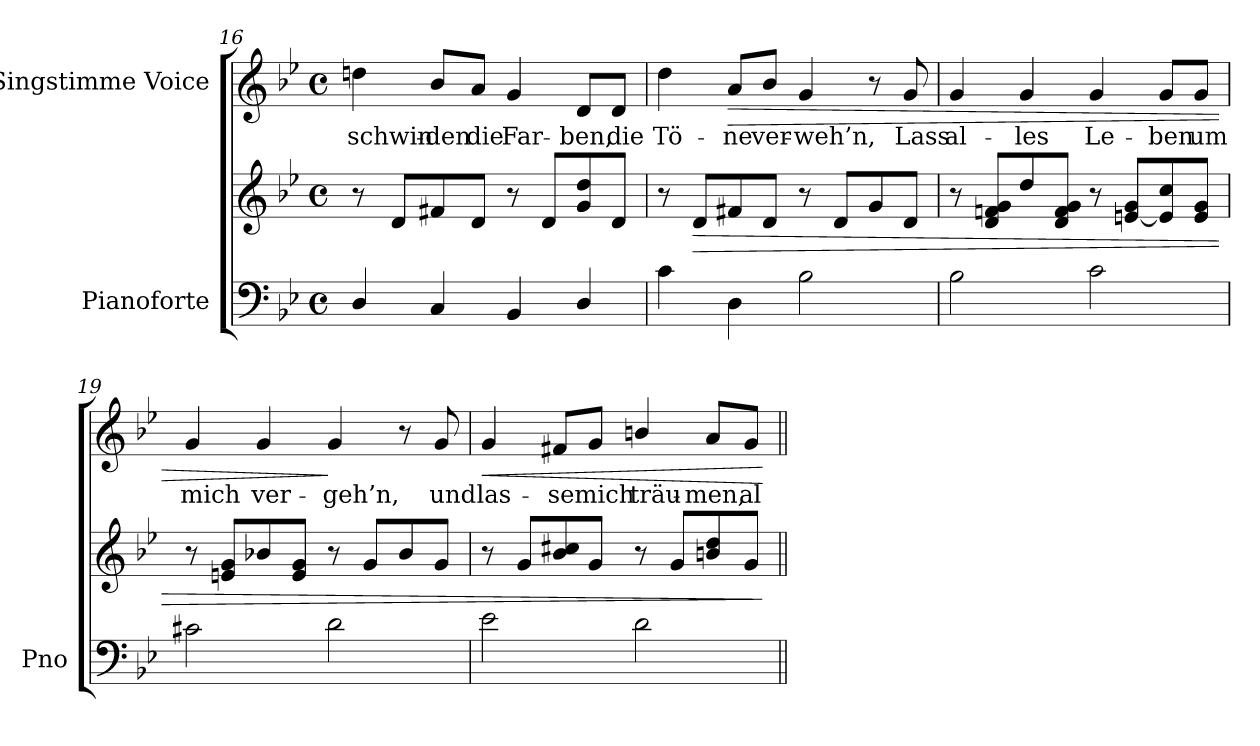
**kern	**kern	**dynam	**kern	**text	**dynam
*part2	*part2	*part2	*part1	*part1	*part1
*staff3	*staff2	*staff2/3	*staff1	*staff1	*staff1
*I"Pianoforte	*	*	*I"Singstimme Voice	*	*
*I'Pno	*	*	*	*	*
*clefF4	*clefG2	*	*clefG2	*	*
*k[b-e-]	*k[b-e-]	*	*k[b-e-]	*	*
*M4/4	*M4/4	*	*M4/4	*	*
*met(c)	*met(c)	*	*met(c)	*	*
=16	=16	=16	=16	=16	=16
4D/	8r	.	4ddn\	schwin-	.
.	8d/L	.	.	.	.
4C/	8f#X/	.	8b-/L	-den	.
.	8d/J	.	8a/J	die	.
4BB-/	8r	.	4g/	Far-	.
.	8d/L	.	.	.	.
4D/	8g/ 8dd/	.	8d/L	-ben,	.
.	8d/J	.	8d/J	die	.
=17	=17	=17	=17	=17	=17
4c\	8r	.	4dd\	Tö-	.
!	!	!LO:HP:b	!	!	!
.	8d/L	>	.	.	.
!	!	!	!	!	!LO:HP:b
4D\	8f#X/	.	8a/L	-ne	>
.	8d/J	.	8b-/J	ver-	.
2B-\	8r	.	4g/	-weh’n,	.
.	8d/L	.	.	.	.
.	8g/	.	8r	.	.
.	8d/J	.	8g/	Lass	.
=18	=18	=18	=18	=18	=18
2B-\	8r	.	4g/	al-	.
.	8d/ 8fn/ 8g/L	.	.	.	.
.	8dd/	.	4g/	-les	.
.	8d/ 8f/ 8g/J	.	.	.	.
2c\	8r	.	4g/	Le-	.
.	[8en/ 8g/L	.	.	.	.
.	8e/] 8cc/	.	8g/L	ben	.
.	8e/ 8g/J	.	8g/J	um	.
=19	=19	=19	=19	=19	=19
2c#X\	8r	.	4g/	mich	.
.	8en/ 8g/L	.	.	.	.
.	8b-X/	.	4g/	ver-	.
.	8e/ 8g/J	.	.	.	.
2d\	8r	.	4g/	-geh’n,	]
.	8g/L	.	.	.	.
.	8b-/	.	8r	.	.
.	8g/J	.	8g/	und	.
=20	=20	=20	=20	=20	=20
!	!	!	!	!	!LO:HP:b
2e-\	8r	.	4g/	las-	<
.	8g/L	.	.	.	.
.	8b-/ 8cc#X/	.	8f#X/L	-se	.
.	8g/J	.	8g/J	mich	.
2d\	8r	.	4bn/	träu-	.
.	8g/L	.	.	.	.
.	8bn/ 8dd/	.	8a/L	-men,	.
.	8g/J	.	8g/J	al-	.
.	.	]	.	.	[
=||	=||	=||	=||	=||	=||
*-	*-	*-	*-	*-	*-
